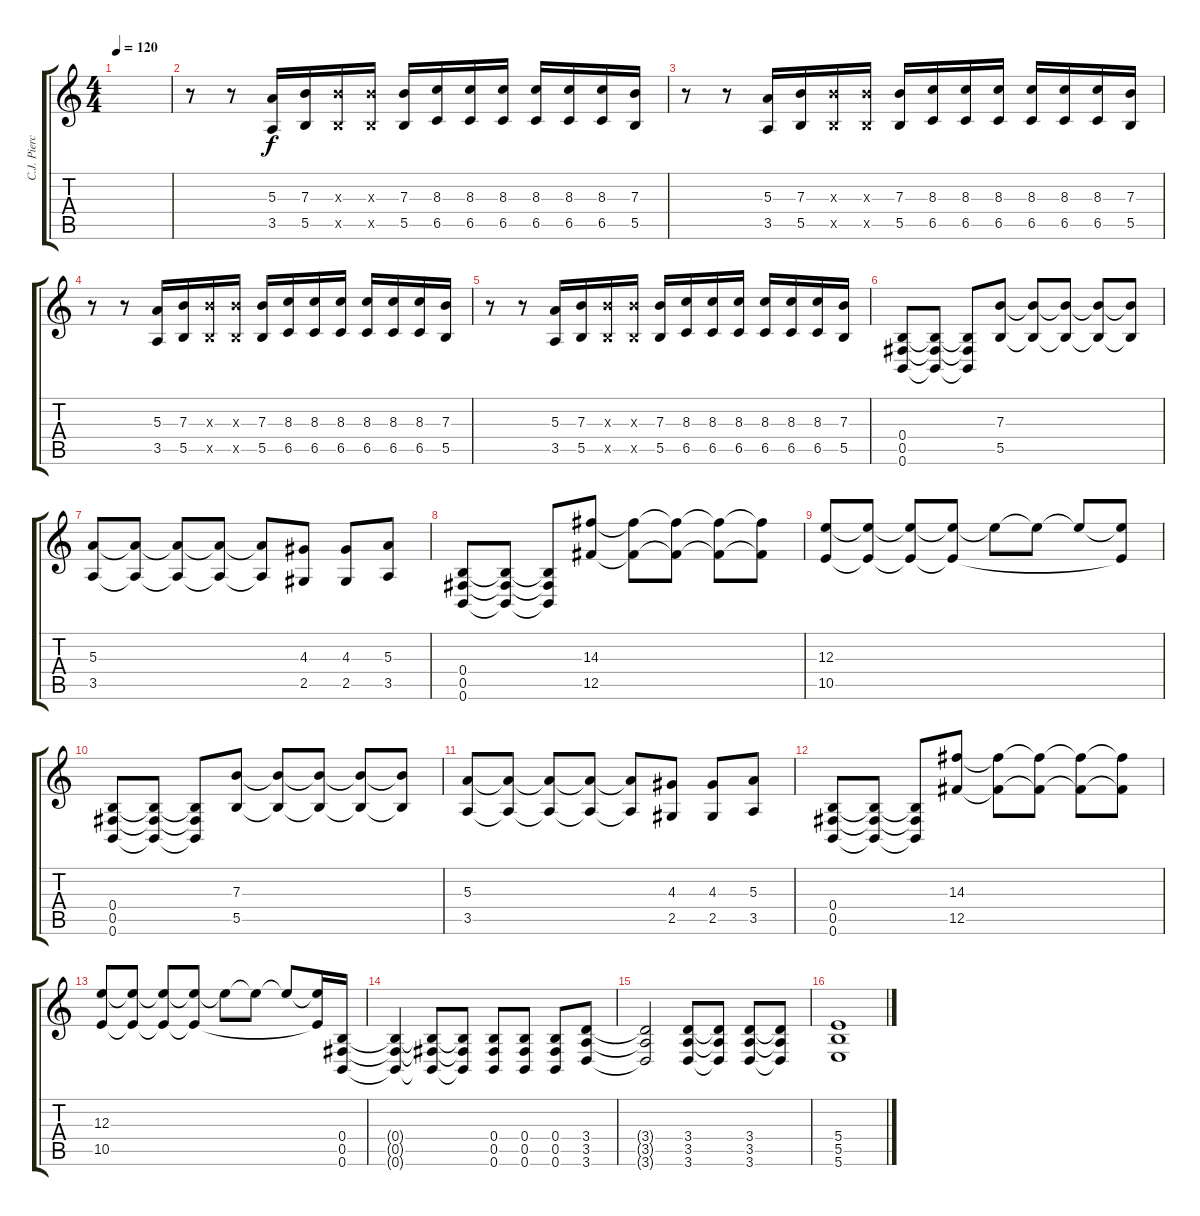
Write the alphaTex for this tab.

\track ("C.J. Pierce 2" "C.J. Pierc") {instrument distortionguitar}
\staff {score tabs}
\tuning (Db4 Ab3 E3 B2 Gb2 B1) {hide}
\ts (4 4)
\tempo 120
\clef g2
\ks c
|
r.8 r.8 (5.3 3.5).16 (7.3 5.5).16 (7.3{x} 5.5{x}).16 (7.3{x} 5.5{x}).16 (7.3 5.5).16 (8.3 6.5).16 (8.3 6.5).16 (8.3 6.5).16 (8.3 6.5).16 (8.3 6.5).16 (8.3 6.5).16 (7.3 5.5).16 |
r.8 r.8 (5.3 3.5).16 (7.3 5.5).16 (7.3{x} 5.5{x}).16 (7.3{x} 5.5{x}).16 (7.3 5.5).16 (8.3 6.5).16 (8.3 6.5).16 (8.3 6.5).16 (8.3 6.5).16 (8.3 6.5).16 (8.3 6.5).16 (7.3 5.5).16 |
r.8 r.8 (5.3 3.5).16 (7.3 5.5).16 (7.3{x} 5.5{x}).16 (7.3{x} 5.5{x}).16 (7.3 5.5).16 (8.3 6.5).16 (8.3 6.5).16 (8.3 6.5).16 (8.3 6.5).16 (8.3 6.5).16 (8.3 6.5).16 (7.3 5.5).16 |
r.8 r.8 (5.3 3.5).16 (7.3 5.5).16 (7.3{x} 5.5{x}).16 (7.3{x} 5.5{x}).16 (7.3 5.5).16 (8.3 6.5).16 (8.3 6.5).16 (8.3 6.5).16 (8.3 6.5).16 (8.3 6.5).16 (8.3 6.5).16 (7.3 5.5).16 |
(0.4 0.5 0.6).8 (0.4{t} 0.5{t} 0.6{t}).8 (0.4{t} 0.5{t} 0.6{t}).8 (7.3 5.5).8 (7.3{t} 5.5{t}).8 (7.3{t} 5.5{t}).8 (7.3{t} 5.5{t}).8 (7.3{t} 5.5{t}).8 |
(5.3 3.5).8 (5.3{t} 3.5{t}).8 (5.3{t} 3.5{t}).8 (5.3{t} 3.5{t}).8 (5.3{t} 3.5{t}).8 (4.3 2.5).8 (4.3 2.5).8 (5.3 3.5).8 |
(0.4 0.5 0.6).8 (0.4{t} 0.5{t} 0.6{t}).8 (0.4{t} 0.5{t} 0.6{t}).8 (14.3 12.5).8 (14.3{t} 12.5{t}).8 (14.3{t} 12.5{t}).8 (14.3{t} 12.5{t}).8 (14.3{t} 12.5{t}).8 |
(12.3 10.5).8 (12.3{t} 10.5{t}).8 (12.3{t} 10.5{t}).8 (12.3{t} 10.5{t}).8 12.3{t}.8 12.3{t}.8 12.3{t}.8 (12.3{t} 10.5{t}).8 |
(0.4 0.5 0.6).8 (0.4{t} 0.5{t} 0.6{t}).8 (0.4{t} 0.5{t} 0.6{t}).8 (7.3 5.5).8 (7.3{t} 5.5{t}).8 (7.3{t} 5.5{t}).8 (7.3{t} 5.5{t}).8 (7.3{t} 5.5{t}).8 |
(5.3 3.5).8 (5.3{t} 3.5{t}).8 (5.3{t} 3.5{t}).8 (5.3{t} 3.5{t}).8 (5.3{t} 3.5{t}).8 (4.3 2.5).8 (4.3 2.5).8 (5.3 3.5).8 |
(0.4 0.5 0.6).8 (0.4{t} 0.5{t} 0.6{t}).8 (0.4{t} 0.5{t} 0.6{t}).8 (14.3 12.5).8 (14.3{t} 12.5{t}).8 (14.3{t} 12.5{t}).8 (14.3{t} 12.5{t}).8 (14.3{t} 12.5{t}).8 |
(12.3 10.5).8 (12.3{t} 10.5{t}).8 (12.3{t} 10.5{t}).8 (12.3{t} 10.5{t}).8 12.3{t}.8 12.3{t}.8 12.3{t}.8 (12.3{t} 10.5{t}).16 (0.4 0.5 0.6).16 |
(0.4{t} 0.5{t} 0.6{t}).4 (0.4{t} 0.5{t} 0.6{t}).8 (0.4{t} 0.5{t} 0.6{t}).8 (0.4 0.5 0.6).8 (0.4 0.5 0.6).8 (0.4 0.5 0.6).8 (3.4 3.5 3.6).8 |
(3.4{t} 3.5{t} 3.6{t}).2 (3.4 3.5 3.6).8 (3.4{t} 3.5{t} 3.6{t}).8 (3.4 3.5 3.6).8 (3.4{t} 3.5{t} 3.6{t}).8 |
(5.4 5.5 5.6).1
